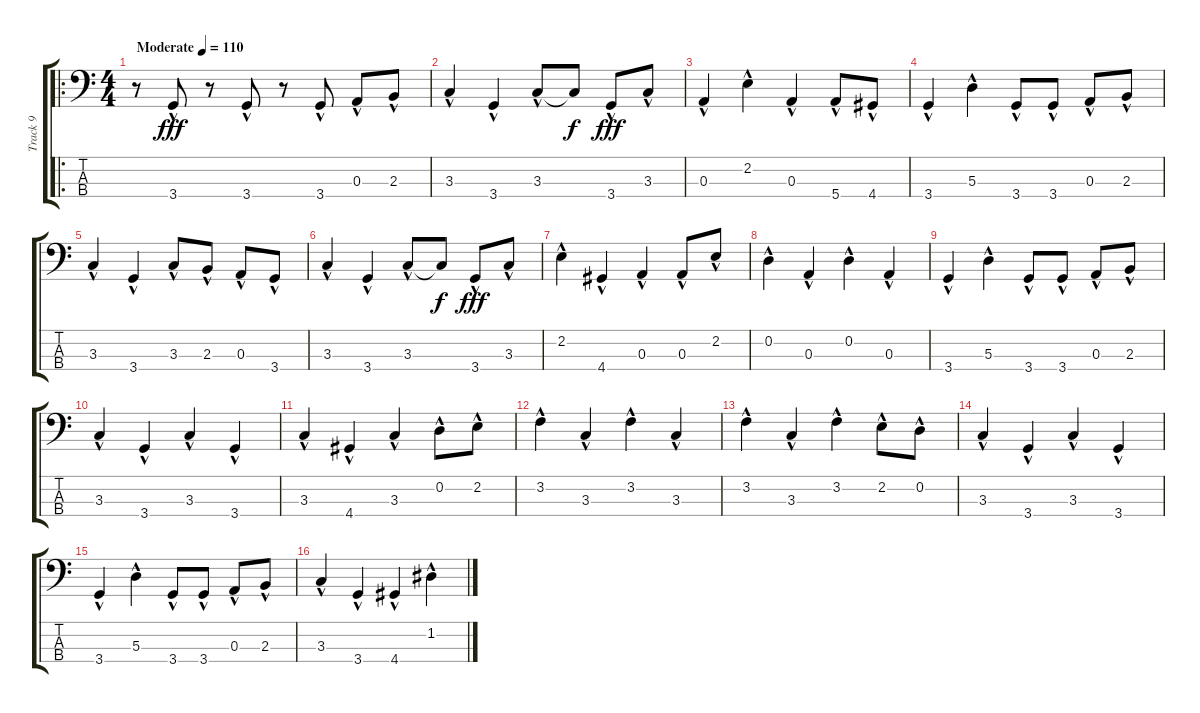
\track ("Track 9" "Track 9") {instrument electricbassfinger}
\staff {score tabs}
\tuning (G2 D2 A1 E1) {hide}
\ro
\ts (4 4)
\tempo (110 "Moderate")
\clef f4
\ks c
r.8{dy fff instrument electricbassfinger} 3.4{hac}.8 r.8 3.4{hac}.8 r.8 3.4{hac}.8 0.3{hac}.8 2.3{hac}.8 |
3.3{hac}.4 3.4{hac}.4 3.3{hac}.8 3.3{t}.8{dy f} 3.4{hac}.8{dy fff} 3.3{hac}.8 |
0.3{hac}.4 2.2{hac}.4 0.3{hac}.4 5.4{hac}.8 4.4{hac}.8 |
3.4{hac}.4 5.3{hac}.4 3.4{hac}.8 3.4{hac}.8 0.3{hac}.8 2.3{hac}.8 |
3.3{hac}.4 3.4{hac}.4 3.3{hac}.8 2.3{hac}.8 0.3{hac}.8 3.4{hac}.8 |
3.3{hac}.4 3.4{hac}.4 3.3{hac}.8 3.3{t}.8{dy f} 3.4{hac}.8{dy fff} 3.3{hac}.8 |
2.2{hac}.4 4.4{hac}.4 0.3{hac}.4 0.3{hac}.8 2.2{hac}.8 |
0.2{hac}.4 0.3{hac}.4 0.2{hac}.4 0.3{hac}.4 |
3.4{hac}.4 5.3{hac}.4 3.4{hac}.8 3.4{hac}.8 0.3{hac}.8 2.3{hac}.8 |
3.3{hac}.4 3.4{hac}.4 3.3{hac}.4 3.4{hac}.4 |
3.3{hac}.4 4.4{hac}.4 3.3{hac}.4 0.2{hac}.8 2.2{hac}.8 |
3.2{hac}.4 3.3{hac}.4 3.2{hac}.4 3.3{hac}.4 |
3.2{hac}.4 3.3{hac}.4 3.2{hac}.4 2.2{hac}.8 0.2{hac}.8 |
3.3{hac}.4 3.4{hac}.4 3.3{hac}.4 3.4{hac}.4 |
3.4{hac}.4 5.3{hac}.4 3.4{hac}.8 3.4{hac}.8 0.3{hac}.8 2.3{hac}.8 |
3.3{hac}.4 3.4{hac}.4 4.4{hac}.4 1.2{hac}.4
